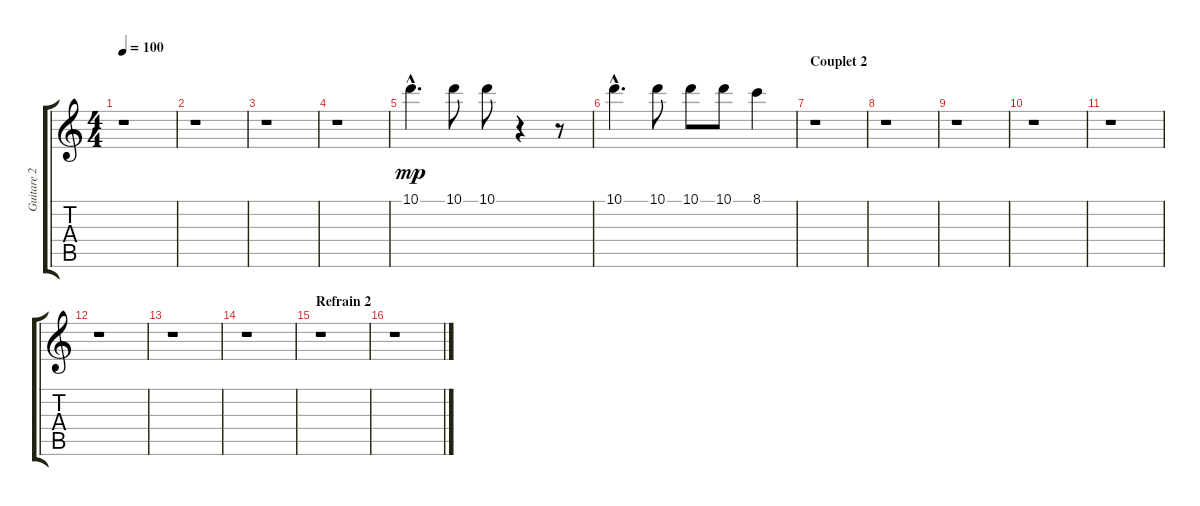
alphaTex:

\track ("Guitare 2" "Guitare 2") {instrument electricguitarjazz}
\staff {score tabs}
\tuning (E4 B3 G3 D3 A2 E2) {hide}
\ts (4 4)
\tempo 100
\clef g2
\ks c
r.1{dy f} |
r.1 |
r.1 |
r.1 |
10.1{hac}.4{d dy mp} 10.1.8 10.1.8 r.4 r.8 |
10.1{hac}.4{d} 10.1.8 10.1.8 10.1.8 8.1.4 |
\section ("" "Couplet 2")
r.1 |
r.1 |
r.1 |
r.1 |
r.1 |
r.1 |
r.1 |
r.1 |
\section ("" "Refrain 2")
r.1 |
r.1
